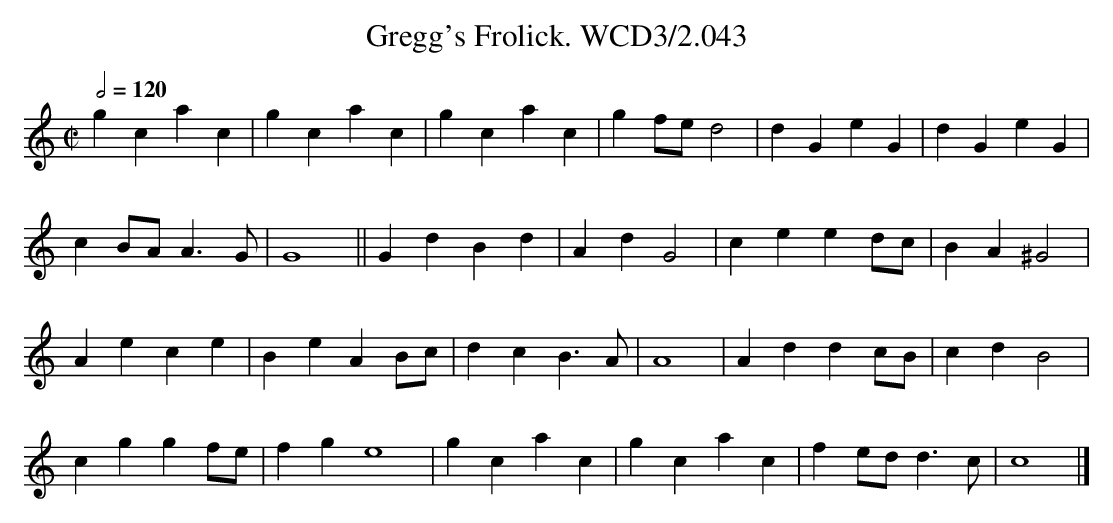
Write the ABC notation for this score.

X:1
T:Gregg's Frolick. WCD3/2.043
M:C|
L:1/4
Q:1/2=120
K:C
gc ac|gc ac|gc ac|gf/e/ d2|dG eG|dG eG|
cB/A/ A3/G/|G4||Gd Bd|Ad G2|ce ed/c/|BA ^G2|
Ae ce|Be AB/c/|dc B3/A/|A4|Ad dc/B/|cd B2|
cg gf/e/|fg e4|gc ac|gc ac|fe/d/ d3/c/|c4|]
